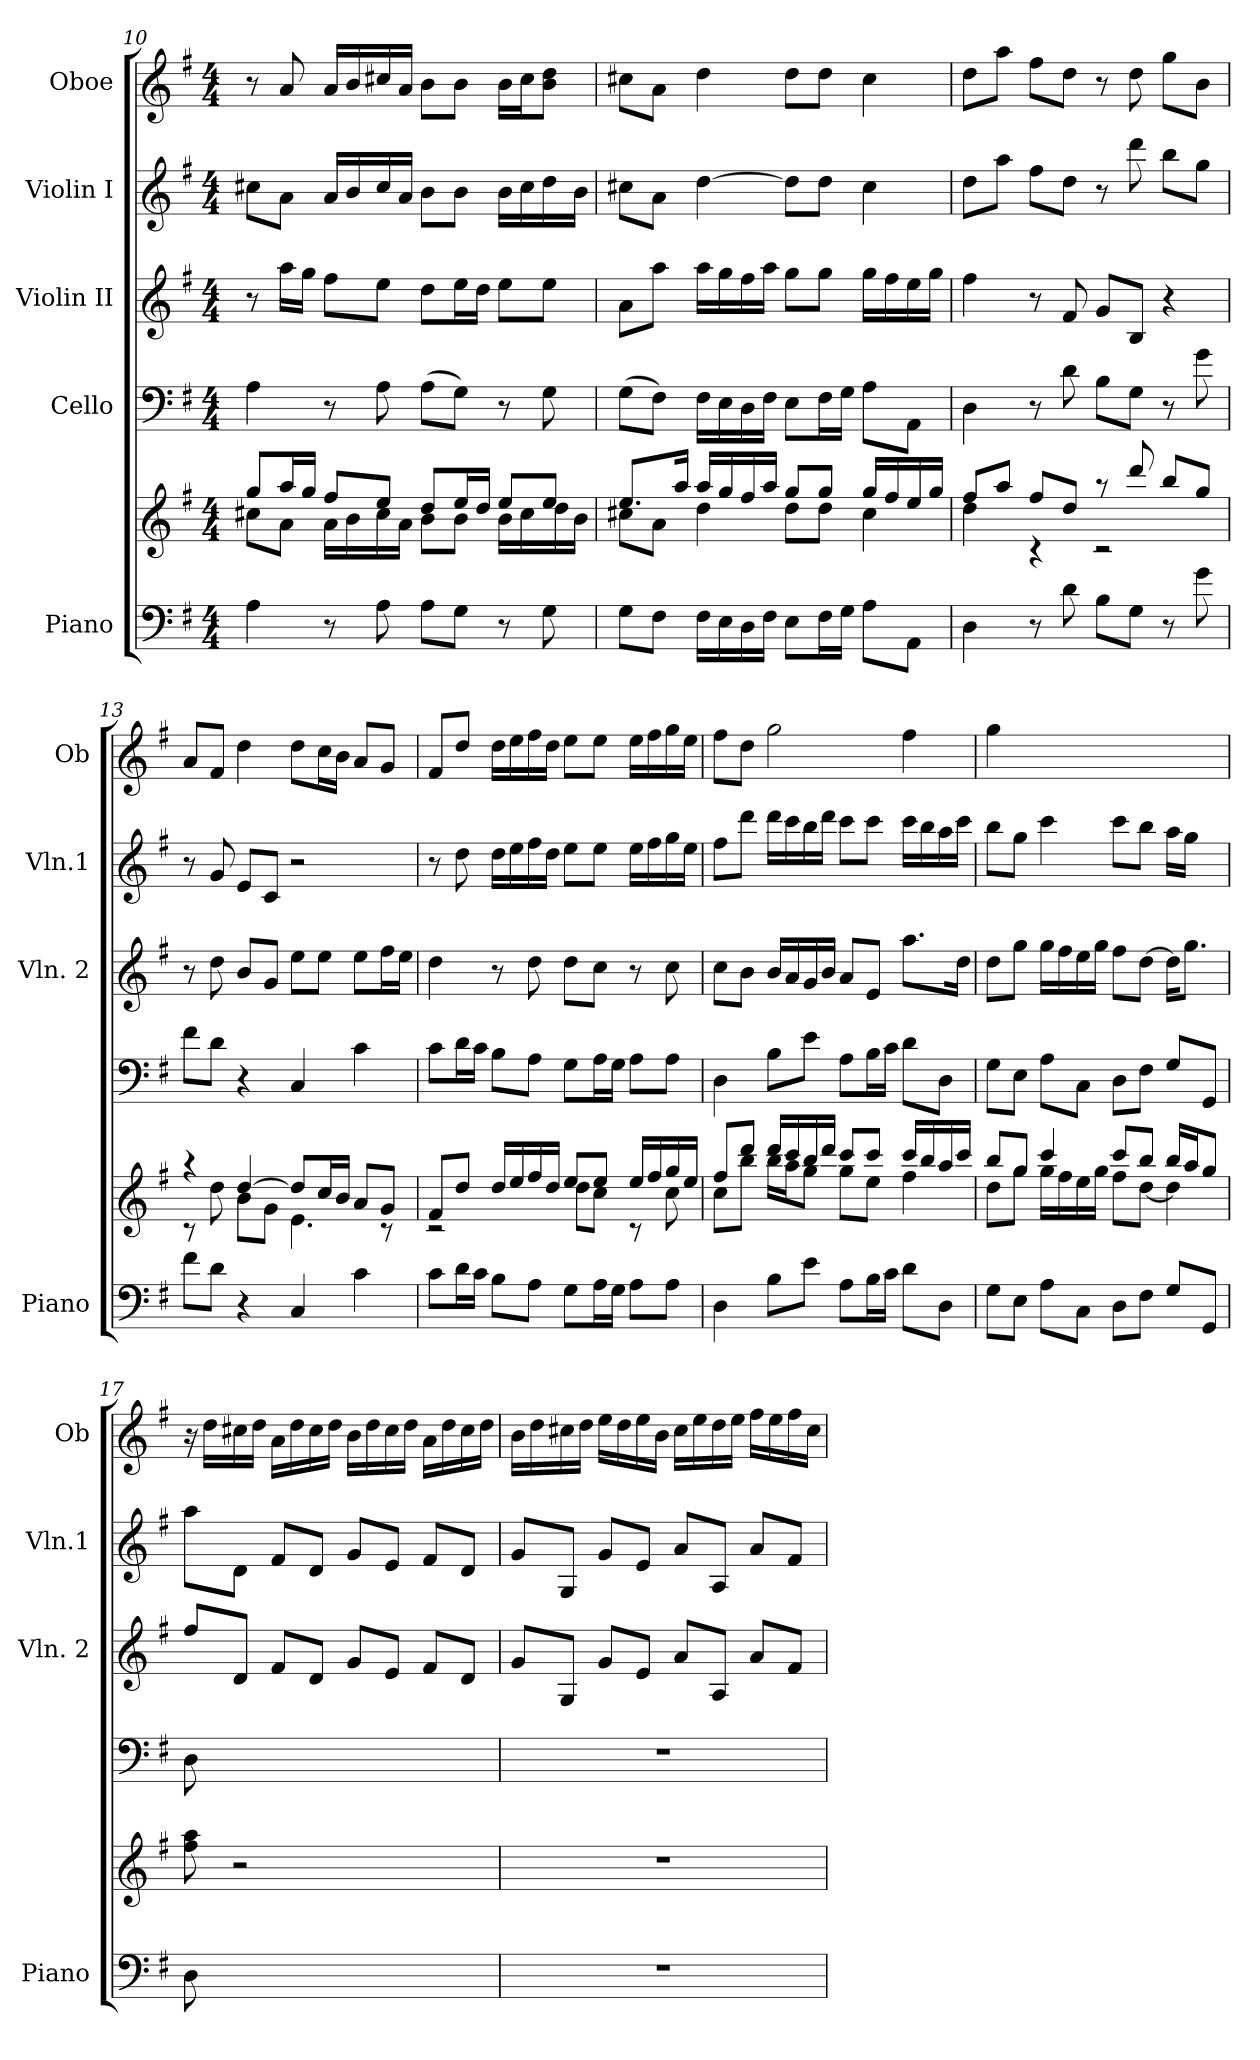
**kern	**kern	**kern	**kern	**kern	**kern
*part5	*part5	*part4	*part3	*part2	*part1
*staff6	*staff5	*staff4	*staff3	*staff2	*staff1
*I"Piano	*	*I"Cello	*I"Violin II	*I"Violin I	*I"Oboe
*I'Piano	*	*	*I'Vln. 2	*I'Vln.1	*I'Ob
*clefF4	*clefG2	*clefF4	*clefG2	*clefG2	*clefG2
*k[f#]	*k[f#]	*k[f#]	*k[f#]	*k[f#]	*k[f#]
*G:	*G:	*G:	*G:	*G:	*G:
*M4/4	*M4/4	*M4/4	*M4/4	*M4/4	*M4/4
=10	=10	=10	=10	=10	=10
*	*^	*	*	*	*
4A\	8gg/L	8cc#X\L	4A\	8r	8cc#X\L	8r
.	16aa/L	8a\J	.	16aa\LL	8a\J	8a/
.	16gg/JJ	.	.	16gg\JJ	.	.
8r	8ff#/L	16a\LL	8r	8ff#\L	16a/LL	16a/LL
.	.	16b\	.	.	16b/	16b/
8A\	8ee/J	16cc#\	8A\	8ee\J	16cc#/	16cc#X/
.	.	16a\JJ	.	.	16a/JJ	16a/JJ
8A\L	8dd/L	8b\L	(8A\L	8dd\L	8b\L	8b\L
8G\J	16ee/L	8b\J	8G\J)	16ee\L	8b\J	8b\J
.	16dd/JJ	.	.	16dd\JJ	.	.
8r	8ee/L	16b\LL	8r	8ee\L	16b\LL	16b\LL
.	.	16cc#\	.	.	16cc#\	16cc#\J
8G\	8ee/J	16dd\	8G\	8ee\J	16dd\	8b\ 8dd\J
.	.	16b\JJ	.	.	16b\JJ	.
=11	=11	=11	=11	=11	=11	=11
8G\L	8.ee/L	8cc#X\L	(8G\L	8a\L	8cc#X\L	8cc#X\L
8F#\J	.	8a\J	8F#\J)	8aa\J	8a\J	8a\J
.	16aa/Jk	.	.	.	.	.
16F#\LL	16aa/LL	4dd\	16F#\LL	16aa\LL	[4dd\	4dd\
16E\	16gg/	.	16E\	16gg\	.	.
16D\	16ff#/	.	16D\	16ff#\	.	.
16F#\JJ	16aa/JJ	.	16F#\JJ	16aa\JJ	.	.
8E\L	8gg/L	8dd\L	8E\L	8gg\L	8dd\L]	8dd\L
16F#\L	8gg/J	8dd\J	16F#\L	8gg\J	8dd\J	8dd\J
16G\JJ	.	.	16G\JJ	.	.	.
8A\L	16gg/LL	4cc#\	8A\L	16gg\LL	4cc#\	4cc#\
.	16ff#/	.	.	16ff#\	.	.
8AA\J	16ee/	.	8AA\J	16ee\	.	.
.	16gg/JJ	.	.	16gg\JJ	.	.
=12	=12	=12	=12	=12	=12	=12
4D\	8ff#/L	4dd\	4D\	4ff#\	8dd\L	8dd\L
.	8aa/J	.	.	.	8aa\J	8aa\J
8r	8ff#/L	4rc	8r	8r	8ff#\L	8ff#\L
8d\	8dd/J	.	8d\	8f#/	8dd\J	8dd\J
8B\L	8raa	2rc	8B\L	8g/L	8r	8r
8G\J	8ddd/	.	8G\J	8B/J	8ddd\	8dd\
8r	8bb/L	.	8r	4r	8bb\L	8gg\L
8g\	8gg/J	.	8g\	.	8gg\J	8b\J
!!LO:LB:g=z
=13	=13	=13	=13	=13	=13	=13
8f#\L	4raa	8rc	8f#\L	8r	8r	8a/L
8d\J	.	8dd\	8d\J	8dd\	8g/	8f#/J
4r	[>4dd/	8b\L	4r	8b/L	8e/L	4dd\
.	.	8g\J	.	8g/J	8c/J	.
4C/	8dd/L]	4.e\	4C/	8ee\L	2r	8dd\L
.	16cc/L	.	.	8ee\J	.	16cc\L
.	16b/JJ	.	.	.	.	16b\JJ
4c\	8a/L	.	4c\	8ee\L	.	8a/L
.	8g/J	8rc	.	16ff#\L	.	8g/J
.	.	.	.	16ee\JJ	.	.
=14	=14	=14	=14	=14	=14	=14
8c\L	8f#/L	2rc	8c\L	4dd\	8r	8f#/L
16d\L	8dd/J	.	16d\L	.	8dd\	8dd/J
16c\JJ	.	.	16c\JJ	.	.	.
8B\L	16dd/LL	.	8B\L	8r	16dd\LL	16dd\LL
.	16ee/	.	.	.	16ee\	16ee\
8A\J	16ff#/	.	8A\J	8dd\	16ff#\	16ff#\
.	16dd/JJ	.	.	.	16dd\JJ	16dd\JJ
8G\L	8ee/L	8dd\L	8G\L	8dd\L	8ee\L	8ee\L
16A\L	8ee/J	8cc\J	16A\L	8cc\J	8ee\J	8ee\J
16G\JJ	.	.	16G\JJ	.	.	.
8A\L	16ee/LL	8rc	8A\L	8r	16ee\LL	16ee\LL
.	16ff#/	.	.	.	16ff#\	16ff#\
8A\J	16gg/	8cc\	8A\J	8cc\	16gg\	16gg\
.	16ee/JJ	.	.	.	16ee\JJ	16ee\JJ
=15	=15	=15	=15	=15	=15	=15
4D\	8ff#/L	8cc\L	4D\	8cc\L	8ff#\L	8ff#\L
.	8ddd/J	8bb\J	.	8b\J	8ddd\J	8dd\J
8B\L	16ddd/LL	16bb\LL	8B\L	16b/LL	16ddd\LL	2gg\
.	16ccc/	16aa\J	.	16a/	16ccc\	.
8e\J	16bb/	8gg\J	8e\J	16g/	16bb\	.
.	16ddd/JJ	.	.	16b/JJ	16ddd\JJ	.
8A\L	8ccc/L	8gg\L	8A\L	8a/L	8ccc\L	.
16B\L	8ccc/J	8ee\J	16B\L	8e/J	8ccc\J	.
16c\JJ	.	.	16c\JJ	.	.	.
8d\L	16ccc/LL	4ff#\	8d\L	8.aa\L	16ccc\LL	4ff#\
.	16bb/	.	.	.	16bb\	.
8D\J	16aa/	.	8D\J	.	16aa\	.
.	16ccc/JJ	.	.	16dd\Jk	16ccc\JJ	.
=16	=16	=16	=16	=16	=16	=16
8G\L	8bb/L	8dd\L	8G\L	8dd\L	8bb\L	4gg\
8E\J	8gg/J	8gg\J	8E\J	8gg\J	8gg\J	.
8A\L	4ccc/	16gg\LL	8A\L	16gg\LL	4ccc\	2.ryy
.	.	16ff#\	.	16ff#\	.	.
8C\J	.	16ee\	8C\J	16ee\	.	.
.	.	16gg\JJ	.	16gg\JJ	.	.
8D\L	8ccc/L	8ff#\L	8D\L	8ff#\L	8ccc\L	.
8F#\J	8bb/J	[<8dd\J	8F#\J	[8dd\J	8bb\J	.
8G/L	16bb/LL	4dd\]	8G/L	16dd\KL]	16aa\LL	.
.	16aa/J	.	.	8.gg\J	16gg\JJ	.
8GG/J	8gg/J	.	8GG/J	.	8ryy	.
*	*v	*v	*	*	*	*
!!LO:PB:g=z
=17	=17	=17	=17	=17	=17
8D\	8ff#\ 8aa\	8D\	8ff#/L	8aa\L	16r
.	.	.	.	.	16dd\LL
2..ryy	2r	2..ryy	8d/J	8d\J	16cc#X\
.	.	.	.	.	16dd\JJ
.	.	.	8f#/L	8f#/L	16a\LL
.	.	.	.	.	16dd\
.	.	.	8d/J	8d/J	16cc#\
.	.	.	.	.	16dd\JJ
.	.	.	8g/L	8g/L	16b\LL
.	.	.	.	.	16dd\
.	4.ryy	.	8e/J	8e/J	16cc#\
.	.	.	.	.	16dd\JJ
.	.	.	8f#/L	8f#/L	16a\LL
.	.	.	.	.	16dd\
.	.	.	8d/J	8d/J	16cc#\
.	.	.	.	.	16dd\JJ
=18	=18	=18	=18	=18	=18
1r	1r	1r	8g/L	8g/L	16b\LL
.	.	.	.	.	16dd\
.	.	.	8G/J	8G/J	16cc#X\
.	.	.	.	.	16dd\JJ
.	.	.	8g/L	8g/L	16ee\LL
.	.	.	.	.	16dd\
.	.	.	8e/J	8e/J	16ee\
.	.	.	.	.	16b\JJ
.	.	.	8a/L	8a/L	16cc#\LL
.	.	.	.	.	16ee\
.	.	.	8A/J	8A/J	16dd\
.	.	.	.	.	16ee\JJ
.	.	.	8a/L	8a/L	16ff#\LL
.	.	.	.	.	16ee\
.	.	.	8f#/J	8f#/J	16ff#\
.	.	.	.	.	16cc#\JJ
=	=	=	=	=	=
*-	*-	*-	*-	*-	*-
